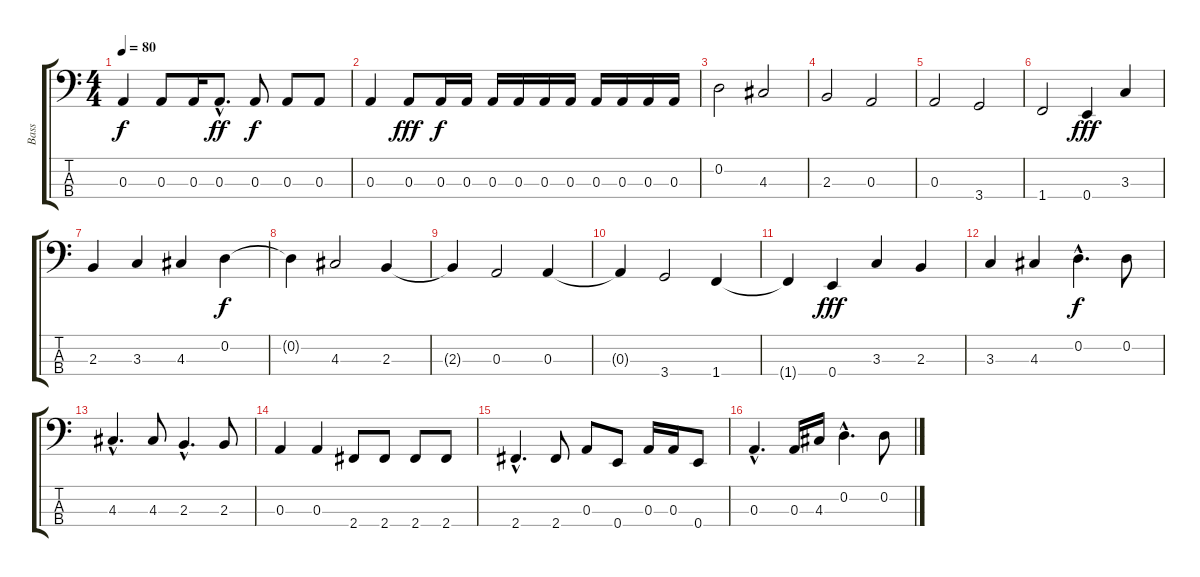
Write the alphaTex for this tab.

\track ("Bass" "Bass") {instrument acousticbass}
\staff {score tabs}
\tuning (G2 D2 A1 E1) {hide}
\ts (4 4)
\tempo 80
\clef f4
\ks c
0.3.4{dy f} 0.3.8 0.3.16 0.3{hac}.8{d dy ff} 0.3.8{dy f} 0.3.8 0.3.8 |
0.3.4 0.3.8{dy fff} 0.3.16{dy f} 0.3.16 0.3.16 0.3.16 0.3.16 0.3.16 0.3.16 0.3.16 0.3.16 0.3.16 |
0.2.2 4.3.2 |
2.3.2 0.3.2 |
0.3.2 3.4.2 |
1.4.2 0.4.4{dy fff} 3.3.4 |
2.3.4 3.3.4 4.3.4 0.2.4{dy f} |
0.2{t}.4 4.3.2 2.3.4 |
2.3{t}.4 0.3.2 0.3.4 |
0.3{t}.4 3.4.2 1.4.4 |
1.4{t}.4 0.4.4{dy fff} 3.3.4 2.3.4 |
3.3.4 4.3.4 0.2{hac}.4{d dy f} 0.2.8 |
4.3{hac}.4{d} 4.3.8 2.3{hac}.4{d} 2.3.8 |
0.3.4 0.3.4 2.4.8 2.4.8 2.4.8 2.4.8 |
2.4{hac}.4{d} 2.4.8 0.3.8 0.4.8 0.3.16 0.3.16 0.4.8 |
0.3{hac}.4{d} 0.3.16 4.3.16 0.2{hac}.4{d} 0.2.8
